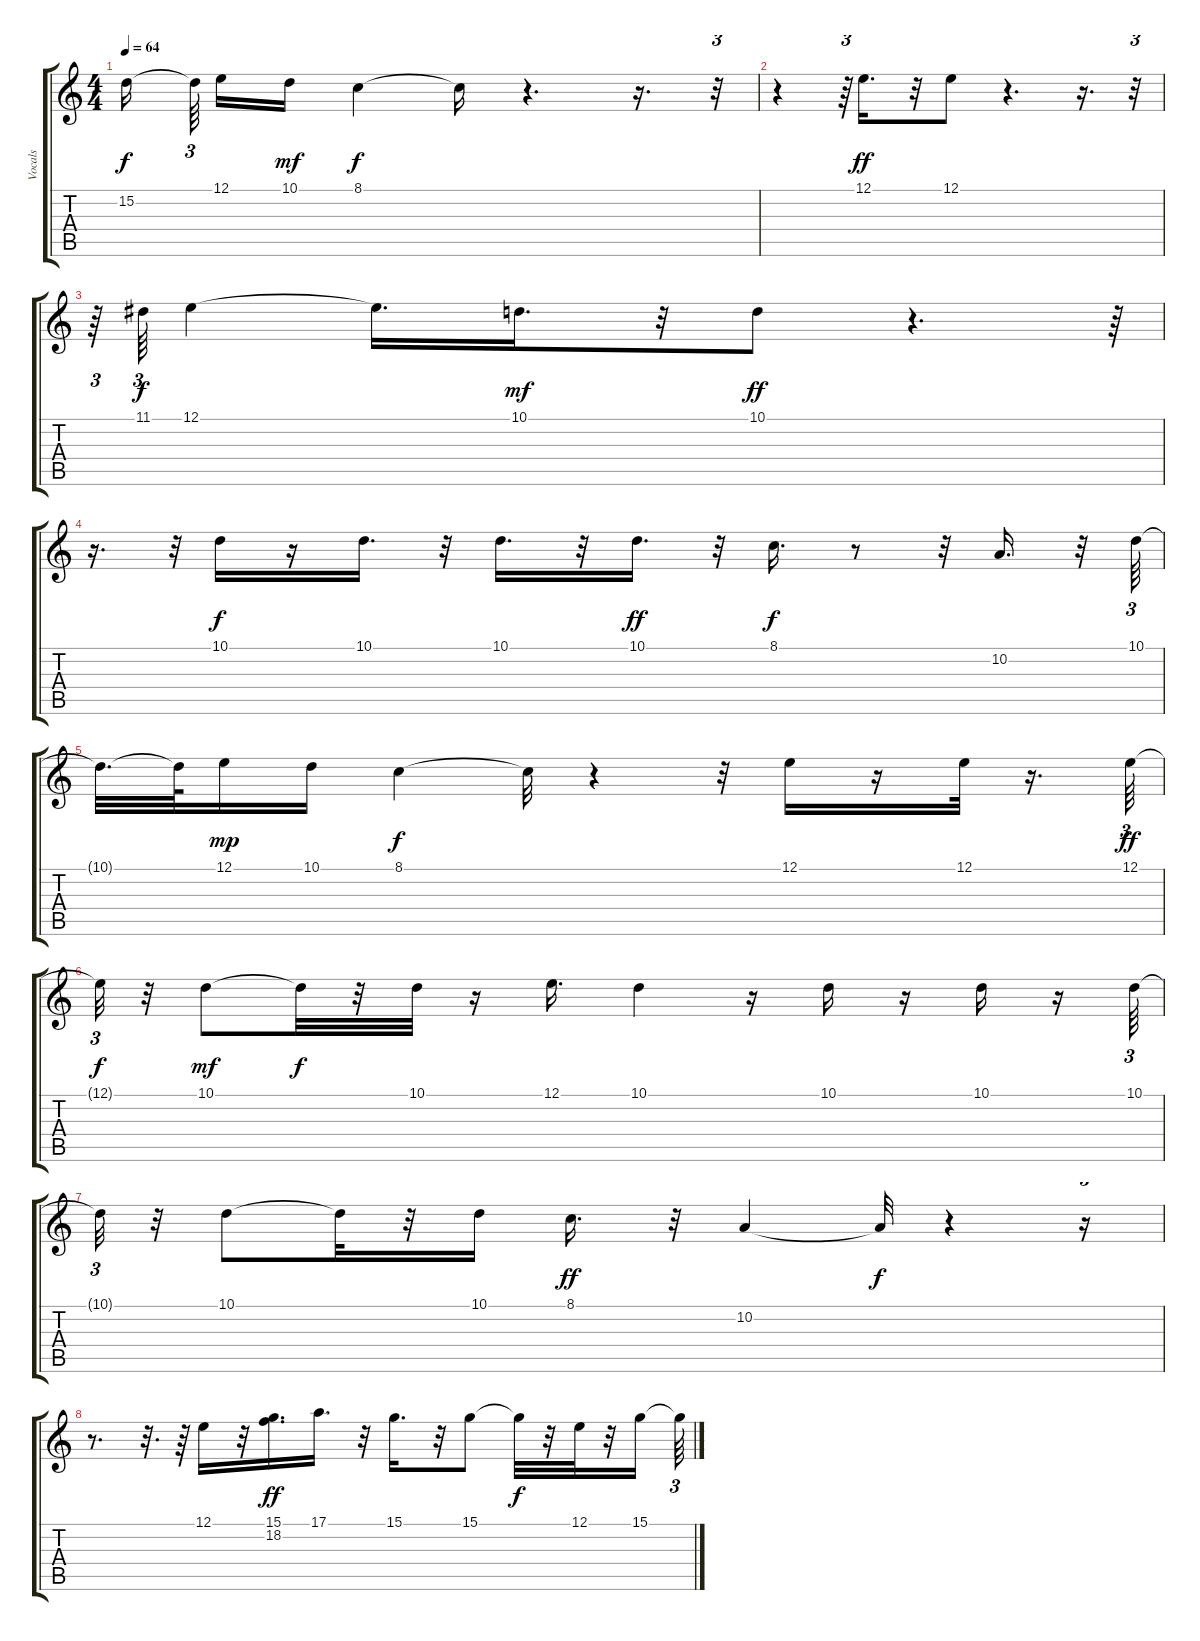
\track ("Vocals" "Vocals") {instrument fx4atmosphere}
\staff {score tabs}
\tuning (E4 B3 G3 D3 A2 E2) {hide}
\ts (4 4)
\tempo 64
\clef g2
\ks c
15.2{t}.16{dy f beam splitsecondary} 15.2{t}.64{tu (3 2) beam splitsecondary} 12.1.16 10.1.16{dy mf} 8.1.4{dy f} 8.1{t}.16 r.4{d} r.16{d} r.32{tu (3 2)} |
r.4 r.64{tu (3 2)} 12.1.16{d dy ff} r.32 12.1.8 r.4{d} r.16{d} r.32{tu (3 2)} |
r.64{tu (3 2)} 11.1.64{tu (3 2) dy f} 12.1.4 12.1{t}.16{d} 10.1.16{d dy mf} r.32 10.1.8{dy ff} r.4{d} r.64{tu (3 2)} |
r.16{d} r.32{tu (3 2)} 10.1.16{dy f} r.16 10.1.16{d} r.32 10.1.16{d} r.32 10.1.16{d dy ff} r.32 8.1.16{d dy f} r.8 r.32 10.2.16{d} r.32 10.1.64{tu (3 2)} |
10.1{t}.32{d} 10.1{t}.64 12.1.16{dy mp} 10.1.16 8.1.4{dy f} 8.1{t}.32 r.4 r.32 12.1.16 r.16 12.1.32 r.16{d} 12.1.64{tu (3 2) dy ff} |
12.1{t}.32{tu (3 2) dy f} r.32 10.1.8{dy mf} 10.1{t}.32{dy f} r.32 10.1.32 r.16 12.1.16{d} 10.1.4 r.16 10.1.16 r.16 10.1.16 r.16 10.1.64{tu (3 2)} |
10.1{t}.32{tu (3 2)} r.32 10.1.8 10.1{t}.32 r.32 10.1.16 8.1.16{d dy ff} r.32 10.2.4 10.2{t}.32{dy f} r.4 r.16{tu (3 2)} |
r.8{d} r.32{d} r.64 12.1.16 r.32 (15.1 18.2).16{d dy ff} 17.1.16{d} r.32 15.1.16{d} r.32 15.1.8 15.1{t}.32{dy f} r.32 12.1.32 r.32 15.1.16 15.1{t}.64{tu (3 2)}
